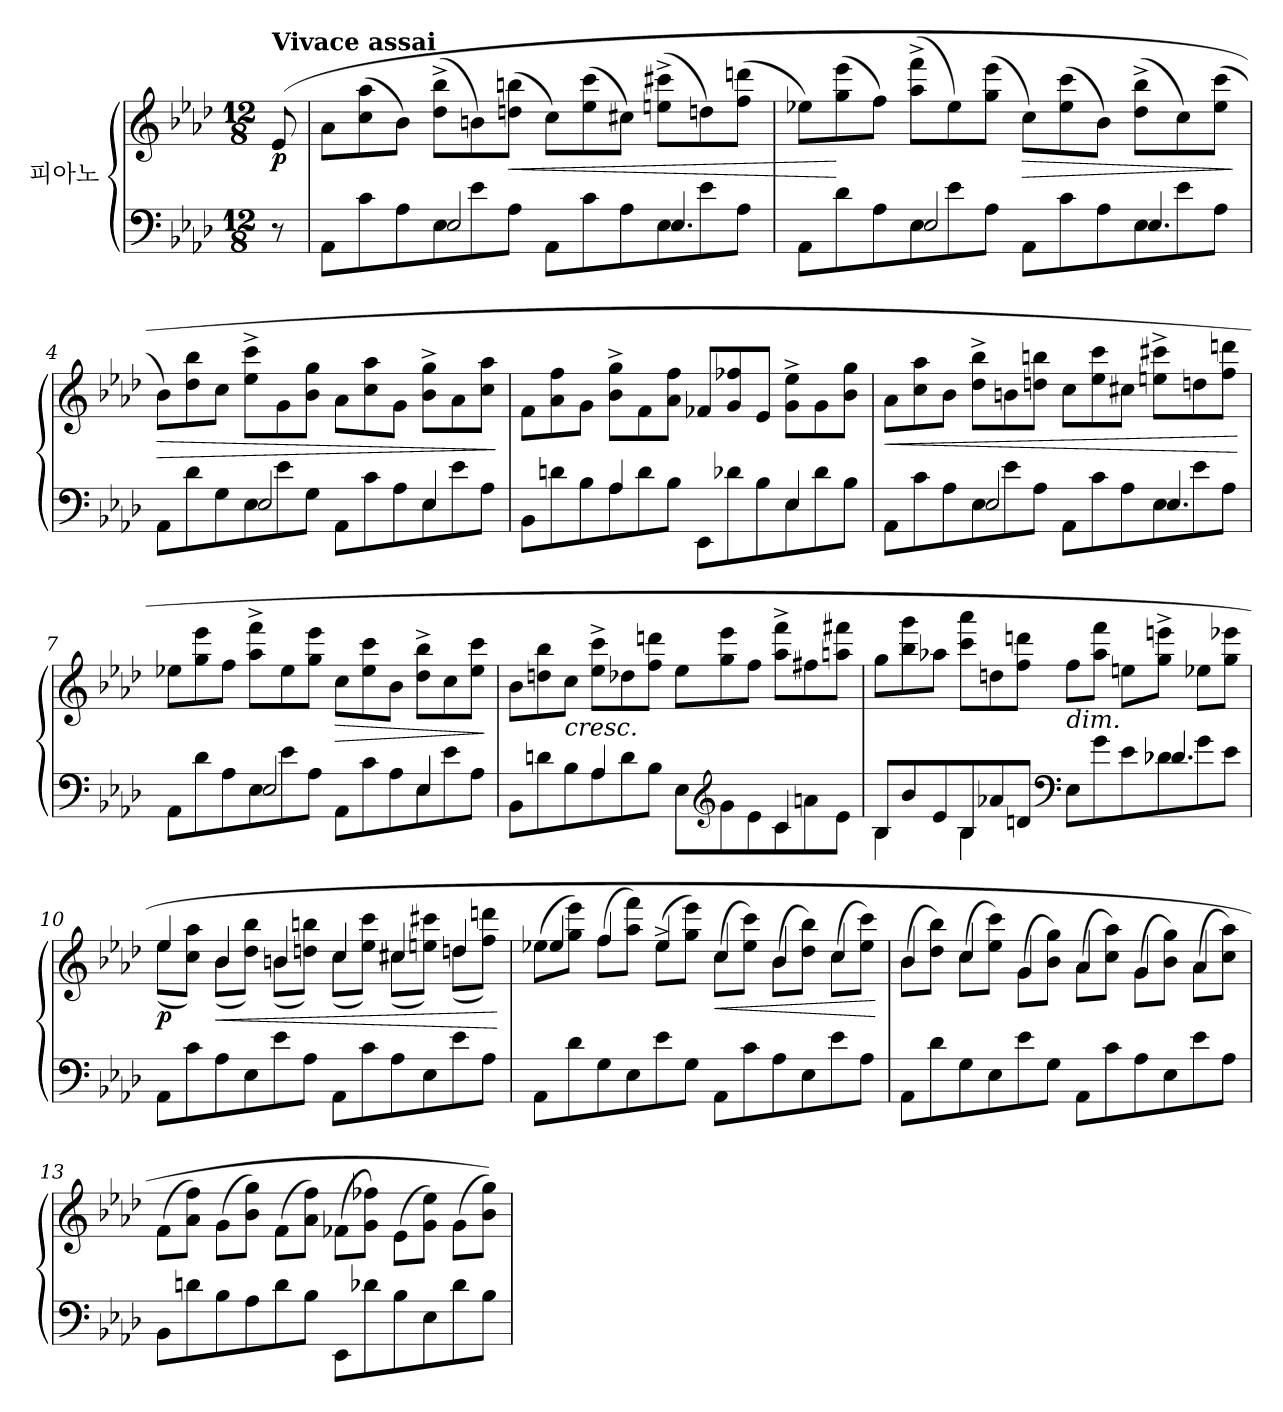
**kern	**kern	**dynam
*part1	*part1	*part1
*staff2	*staff1	*staff1/2
*I"피아노	*	*
*clefF4	*clefG2	*
*k[b-e-a-d-]	*k[b-e-a-d-]	*
*M12/8	*M12/8	*
=1	=1	=1
!	!LO:TX:a:B:t=Vivace assai	!
!	!	!LO:DY:b
8r	(8e-/	p
=2	=2	=2
*^	*	*
8AA-\L	4.ryy	8a-\L	.
8c\	.	(8cc\ 8aa-\	.
8A-\	.	8b-\J)	.
8E-\	2E-/	(8dd-\^ 8bb-\^L	.
8e-\	.	8bn\)	.
!	!	!	!LO:HP:b
8A-\J	.	(8ddn\ 8bbn\J	<
8AA-\L	.	8cc\L)	.
8c\	4ryy	(8ee-\ 8ccc\	.
8A-\	.	8cc#X\J)	.
8E-\	4.E-/	(8een\^ 8ccc#X\^L	.
8e-\	.	8ddn\)	.
8A-\J	.	(8ff\ 8dddn\J	.
=3	=3	=3	=3
8AA-\L	4.ryy	8ee-X\L)	.
8d-\	.	(8gg\ 8eee-\	[
8A-\	.	8ff\J)	.
8E-\	2E-/	(8aa-\^ 8fff\^L	.
8e-\	.	8ee-\)	.
8A-\J	.	(8gg\ 8eee-\J	.
!	!	!	!LO:HP:b
8AA-\L	.	8cc\L)	>
8c\	4ryy	(8ee-\ 8ccc\	.
8A-\	.	8b-\J)	.
8E-\	4.E-/	(8dd-\^ 8bb-\^L	.
8e-\	.	8cc\)	.
8A-\J	.	(8ee-\ 8ccc\J	.
*v	*v	*	*
.	.	]
=4	=4	=4
*^	*	*
!	!	!	!LO:HP:b
8AA-\L	4.ryy	8b-\L)	>
8d-\	.	8dd-\ 8bb-\	.
8G\	.	8cc\J	.
8E-\	2E-/	8ee-\^ 8ccc\^L	.
8e-\	.	8g\	.
8G\J	.	8b-\ 8gg\J	.
8AA-\L	.	8a-\L	.
8c\	4ryy	8cc\ 8aa-\	.
8A-\	.	8g\J	.
8E-\	4E-/	8b-\^ 8gg\^L	.
8e-\	.	8a-\	.
8A-\J	8ryy	8cc\ 8aa-\J	.
*v	*v	*	*
.	.	]
!!LO:LB:g=z
=5	=5	=5
*^	*	*
8BB-\L	4.ryy	8f\L	.
8dn\	.	8a-\ 8ff\	.
8B-\	.	8g\J	.
8A-\	4A-/	8b-\^ 8gg\^L	.
8d\	.	8f\	.
8B-\J	2ryy	8a-\ 8ff\J	.
8EE-\L	.	8f-X/L	.
8d-X\	.	8g/ 8ff-X/	.
8B-\	.	8e-/J	.
8E-\	4E-/	8g\^ 8ee-\^L	.
8d-\	.	8g\	.
8B-\J	8ryy	8b-\ 8gg\J	.
=6	=6	=6	=6
!	!	!	!LO:HP:b
8AA-\L	4.ryy	8a-\L	<
8c\	.	8cc\ 8aa-\	.
8A-\	.	8b-\J	.
8E-\	2E-/	8dd-\^ 8bb-\^L	.
8e-\	.	8bn\	.
8A-\J	.	8ddn\ 8bbn\J	.
8AA-\L	.	8cc\L	.
8c\	4ryy	8ee-\ 8ccc\	.
8A-\	.	8cc#X\J	.
8E-\	4.E-/	8een\^ 8ccc#X\^L	.
8e-\	.	8ddn\	.
8A-\J	.	8ff\ 8dddn\J	.
*v	*v	*	*
.	.	[
=7	=7	=7
*^	*	*
8AA-\L	4.ryy	8ee-X\L	.
8d-\	.	8gg\ 8eee-\	.
8A-\	.	8ff\J	.
8E-\	2E-/	8aa-\^ 8fff\^L	.
8e-\	.	8ee-\	.
8A-\J	.	8gg\ 8eee-\J	.
!	!	!	!LO:HP:b
8AA-\L	.	8cc\L	>
8c\	4ryy	8ee-\ 8ccc\	.
8A-\	.	8b-\J	.
8E-\	4E-/	8dd-\^ 8bb-\^L	.
8e-\	.	8cc\	.
8A-\J	8ryy	8ee-\ 8ccc\J	.
*v	*v	*	*
.	.	]
!!LO:LB:g=z
=8	=8	=8
*^	*	*
8BB-\L	4.ryy	8b-\L	.
8dn\	.	8ddn\ 8bb-\	.
!	!	!LO:TX:b:i:t=cresc.	!
8B-\	.	8cc\J	.
8A-\	4A-/	8ee-\^ 8ccc\^L	.
8d\	.	8dd-X\	.
8B-\J	2ryy	8ff\ 8dddn\J	.
8E-\L	.	8ee-\L	.
*clefG2	*	*	*
8g\	.	8gg\ 8eee-\	.
8e-\	.	8ff\J	.
8c\	4c/	8aa-\^ 8fff\^L	.
8an\	.	8ff#X\	.
8e-\J	8ryy	8aan\ 8fff#X\J	.
=9	=9	=9	=9
8B-/L	4B-\	8gg\L	.
8b-/	.	8bb-\ 8ggg\	.
8e-/	8ryy	8aa-X\J	.
8B-/	4B-\	8ccc\ 8aaa-\L	.
8a-X/	.	8ddn\	.
8dn/J	2ryy	8ff\ 8dddn\J	.
*clefF4	*	*	*
!	!	!LO:TX:b:i:t=dim.	!
8E-\L	.	8ff\L	.
8g\	.	8aa-\ 8fff\J	.
8e-\	.	8een\L	.
8d-X\	4.d-/	8gg\^ 8eeen\^J	.
8g\	.	8ee-X\L	.
8e-\J	.	8gg\ 8eee-X\J	.
*v	*v	*	*
!!LO:LB:g=z
=10	=10	=10
*	*^	*
!	!	!	!LO:DY:b
8AA-\L	4ee-/	(8ee-\L	p
8c\	.	8cc\ 8aa-\J)	.
!	!	!	!LO:HP:b
8A-\	4b-/	(8b-\L	<
8E-\	.	8dd-\ 8bb-\J)	.
8e-\	4bn/	(8b\L	.
8A-\J	.	8ddn\ 8bbn\J)	.
8AA-\L	4cc/	(8cc\L	.
8c\	.	8ee-\ 8ccc\J)	.
8A-\	4cc#X/	(8cc#\L	.
8E-\	.	8een\ 8ccc#X\J)	.
8e-\	4ddn/	(8dd\L	.
8A-\J	.	8ff\ 8dddn\J)	.
*	*v	*v	*
.	.	[
=11	=11	=11
*	*^	*
8AA-\L	(8ee-X\L	4ee-/	.
8d-\	8gg\ 8eee-\J)	.	.
8G\	(8ff\L	4ff/	.
8E-\	8aa-\ 8fff\J)	.	.
8e-\	(8ee-^>\L	4ee-/	.
8G\J	8gg\ 8eee-\J)	.	.
!	!	!	!LO:HP:b
8AA-\L	(8cc\L	4cc/	<
8c\	8ee-\ 8ccc\J)	.	.
8A-\	(8b-\L	4b-/	.
8E-\	8dd-\ 8bb-\J)	.	.
8e-\	(8cc\L	4cc/	.
8A-\J	8ee-\ 8ccc\J)	.	.
*	*v	*v	*
.	.	[
=12	=12	=12
*	*^	*
8AA-\L	(8b-\L	4b-/	.
8d-\	8dd-\ 8bb-\J)	.	.
8G\	(8cc\L	4cc/	.
8E-\	8ee-\ 8ccc\J)	.	.
8e-\	(8g\L	4g/	.
8G\J	8b-\ 8gg\J)	.	.
8AA-\L	(8a-\L	4a-/	.
8c\	8cc\ 8aa-\J)	.	.
8A-\	(8g\L	4g/	.
8E-\	8b-\ 8gg\J)	.	.
8e-\	(8a-\L	4a-/	.
8A-\J	8cc\ 8aa-\J)	.	.
*	*v	*v	*
!!LO:PB:g=z
=13	=13	=13
8BB-\L	(8f\L	.
8dn\	8a-\ 8ff\J)	.
8B-\	(8g\L	.
8A-\	8b-\ 8gg\J)	.
8d\	(8f\L	.
8B-\J	8a-\ 8ff\J)	.
8EE-\L	(8f-X\L	.
8d-X\	8g\ 8ff-X\J)	.
8B-\	(8e-\L	.
8E-\	8g\ 8ee-\J)	.
8d-\	(8g\L	.
8B-\J	8b-\ 8gg\J))	.
=	=	=
*-	*-	*-
